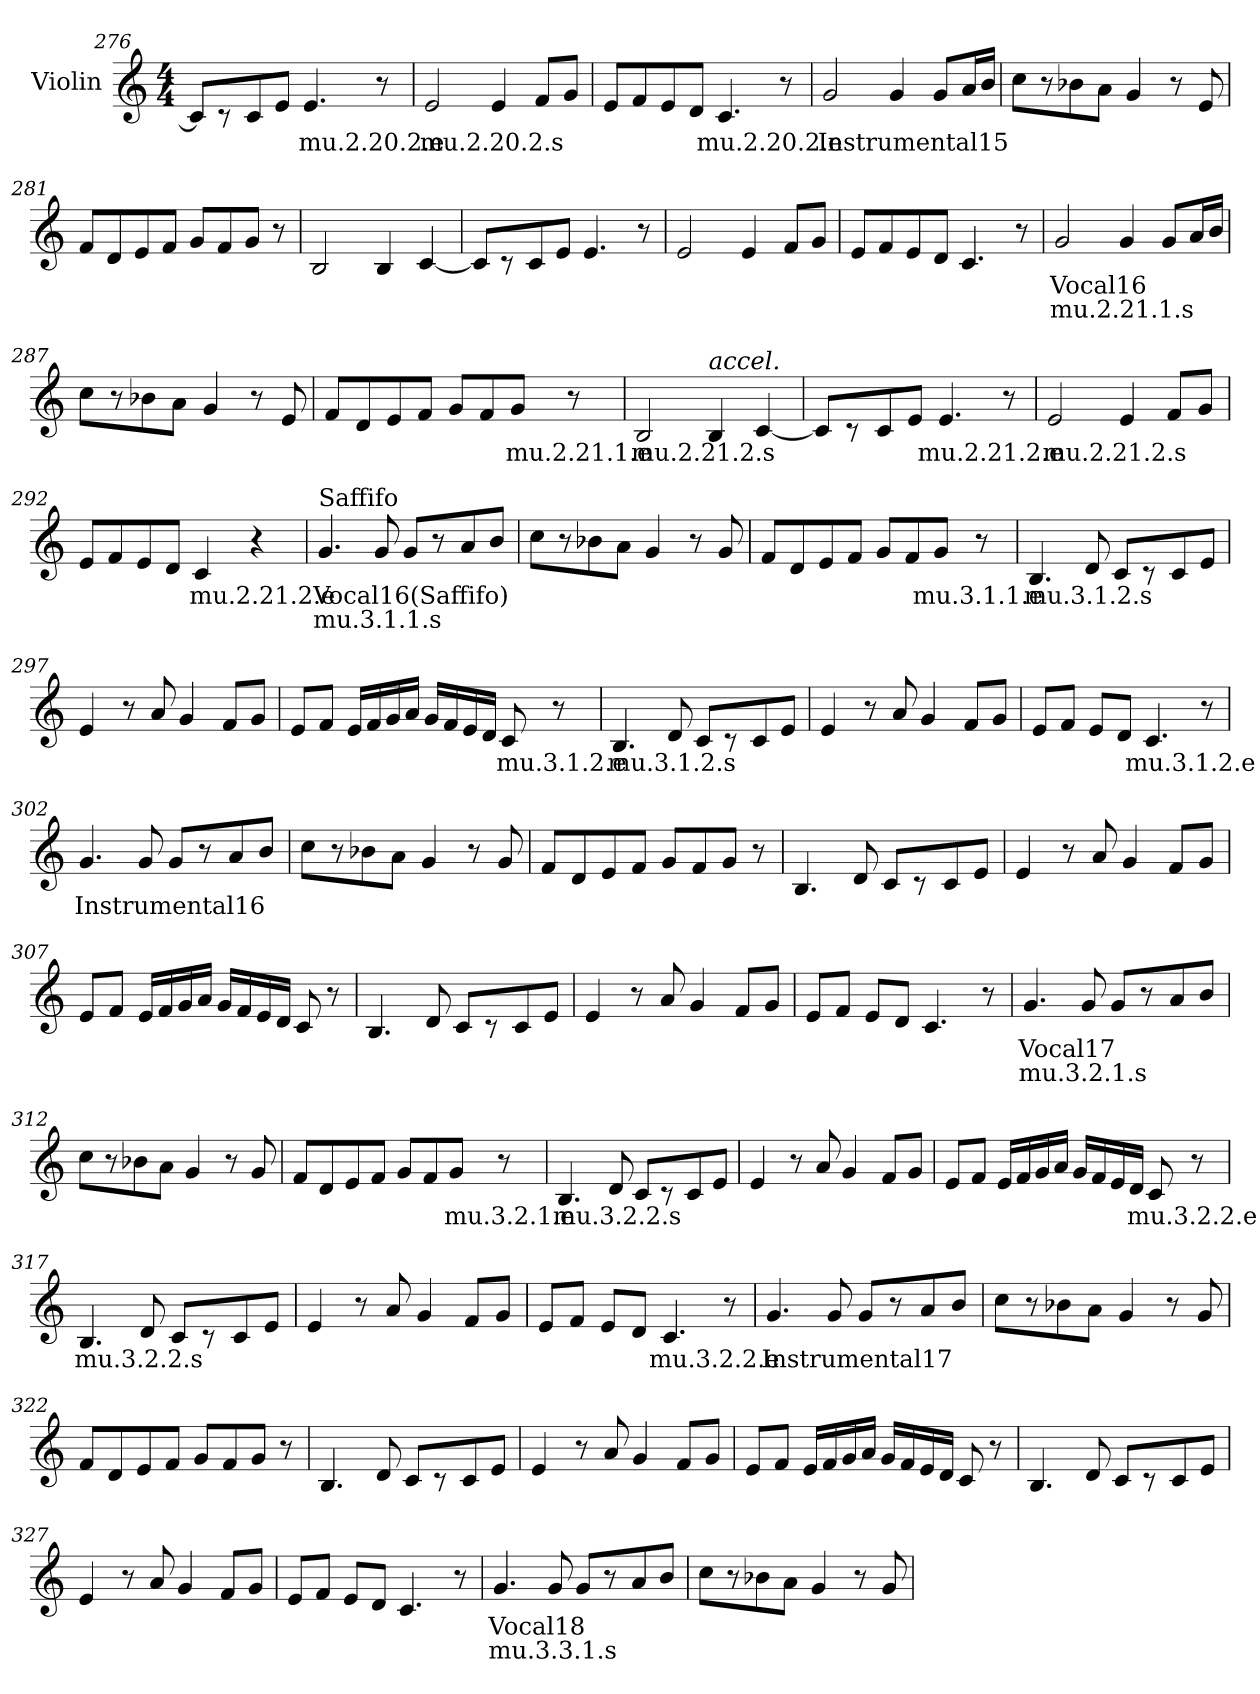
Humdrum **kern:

**kern	**text	**text
*part1	*part1	*part1
*staff1	*staff1	*staff1
*I"Violin	*	*
*clefG2	*	*
*k[]	*	*
*M4/4	*	*
=276	=276	=276
8c/L]	.	.
8r	.	.
8c/	.	.
8e/J	.	.
!	!LO:LY:b	!
4.e/	mu.2.20.2.e	.
8r	.	.
=277	=277	=277
!	!LO:LY:b	!
2e/	mu.2.20.2.s	.
4e/	.	.
8f/L	.	.
8g/J	.	.
!!LO:LB:g=z
=278	=278	=278
8e/L	.	.
8f/	.	.
8e/	.	.
8d/J	.	.
!	!LO:LY:b	!
4.c/	mu.2.20.2.e	.
8r	.	.
!!LO:LB:g=z
=279	=279	=279
!	!LO:LY:b	!
2g/	Instrumental15	.
4g/	.	.
8g/L	.	.
16a/L	.	.
16b/JJ	.	.
=280	=280	=280
8cc\L	.	.
8r	.	.
8b-X\	.	.
8a\J	.	.
4g/	.	.
8r	.	.
8e/	.	.
=281	=281	=281
8f/L	.	.
8d/	.	.
8e/	.	.
8f/J	.	.
8g/L	.	.
8f/	.	.
8g/J	.	.
8r	.	.
=282	=282	=282
2B/	.	.
4B/	.	.
[4c/	.	.
=283	=283	=283
8c/L]	.	.
8r	.	.
8c/	.	.
8e/J	.	.
4.e/	.	.
8r	.	.
!!LO:LB:g=z
=284	=284	=284
2e/	.	.
4e/	.	.
8f/L	.	.
8g/J	.	.
=285	=285	=285
8e/L	.	.
8f/	.	.
8e/	.	.
8d/J	.	.
4.c/	.	.
8r	.	.
=286	=286	=286
!	!LO:LY:b	!LO:LY:b
2g/	Vocal16	mu.2.21.1.s
4g/	.	.
8g/L	.	.
16a/L	.	.
16b/JJ	.	.
=287	=287	=287
8cc\L	.	.
8r	.	.
8b-X\	.	.
8a\J	.	.
4g/	.	.
8r	.	.
8e/	.	.
!!LO:LB:g=z
=288	=288	=288
8f/L	.	.
8d/	.	.
8e/	.	.
8f/J	.	.
8g/L	.	.
8f/	.	.
!	!LO:LY:b	!
8g/J	mu.2.21.1.e	.
8r	.	.
=289	=289	=289
!	!LO:LY:b	!
2B/	mu.2.21.2.s	.
!LO:TX:a:i:t=accel.	!	!
4B/	.	.
[4c/	.	.
=290	=290	=290
8c/L]	.	.
8r	.	.
8c/	.	.
8e/J	.	.
!	!LO:LY:b	!
4.e/	mu.2.21.2.e	.
8r	.	.
=291	=291	=291
!	!LO:LY:b	!
2e/	mu.2.21.2.s	.
4e/	.	.
8f/L	.	.
8g/J	.	.
!!LO:LB:g=z
=292	=292	=292
8e/L	.	.
8f/	.	.
8e/	.	.
8d/J	.	.
!	!LO:LY:b	!
4c/	mu.2.21.2.e	.
4r	.	.
!!LO:PB:g=z
=293	=293	=293
*MM70	*	*
!LO:TX:a:t=Saffifo	!	!
!	!LO:LY:b	!LO:LY:b
4.g/	Vocal16(Saffifo)	mu.3.1.1.s
8g/	.	.
8g/L	.	.
8r	.	.
8a/	.	.
8b/J	.	.
!!LO:LB:g=z
=294	=294	=294
8cc\L	.	.
8r	.	.
8b-X\	.	.
8a\J	.	.
4g/	.	.
8r	.	.
8g/	.	.
=295	=295	=295
8f/L	.	.
8d/	.	.
8e/	.	.
8f/J	.	.
8g/L	.	.
8f/	.	.
!	!LO:LY:b	!
8g/J	mu.3.1.1.e	.
8r	.	.
!!LO:LB:g=z
=296	=296	=296
!	!LO:LY:b	!
4.B/	mu.3.1.2.s	.
8d/	.	.
8c/L	.	.
8r	.	.
8c/	.	.
8e/J	.	.
=297	=297	=297
4e/	.	.
8r	.	.
8a/	.	.
4g/	.	.
8f/L	.	.
8g/J	.	.
=298	=298	=298
8e/L	.	.
8f/J	.	.
16e/LL	.	.
16f/	.	.
16g/	.	.
16a/JJ	.	.
16g/LL	.	.
16f/	.	.
16e/	.	.
16d/JJ	.	.
!	!LO:LY:b	!
8c/	mu.3.1.2.e	.
8r	.	.
!!LO:LB:g=z
=299	=299	=299
!	!LO:LY:b	!
4.B/	mu.3.1.2.s	.
8d/	.	.
8c/L	.	.
8r	.	.
8c/	.	.
8e/J	.	.
=300	=300	=300
4e/	.	.
8r	.	.
8a/	.	.
4g/	.	.
8f/L	.	.
8g/J	.	.
=301	=301	=301
8e/L	.	.
8f/J	.	.
8e/L	.	.
8d/J	.	.
!	!LO:LY:b	!
4.c/	mu.3.1.2.e	.
8r	.	.
=302	=302	=302
!	!LO:LY:b	!
4.g/	Instrumental16	.
8g/	.	.
8g/L	.	.
8r	.	.
8a/	.	.
8b/J	.	.
!!LO:LB:g=z
=303	=303	=303
8cc\L	.	.
8r	.	.
8b-X\	.	.
8a\J	.	.
4g/	.	.
8r	.	.
8g/	.	.
!!LO:LB:g=z
=304	=304	=304
8f/L	.	.
8d/	.	.
8e/	.	.
8f/J	.	.
8g/L	.	.
8f/	.	.
8g/J	.	.
8r	.	.
!!LO:LB:g=z
=305	=305	=305
4.B/	.	.
8d/	.	.
8c/L	.	.
8r	.	.
8c/	.	.
8e/J	.	.
=306	=306	=306
4e/	.	.
8r	.	.
8a/	.	.
4g/	.	.
8f/L	.	.
8g/J	.	.
=307	=307	=307
8e/L	.	.
8f/J	.	.
16e/LL	.	.
16f/	.	.
16g/	.	.
16a/JJ	.	.
16g/LL	.	.
16f/	.	.
16e/	.	.
16d/JJ	.	.
8c/	.	.
8r	.	.
!!LO:LB:g=z
=308	=308	=308
4.B/	.	.
8d/	.	.
8c/L	.	.
8r	.	.
8c/	.	.
8e/J	.	.
=309	=309	=309
4e/	.	.
8r	.	.
8a/	.	.
4g/	.	.
8f/L	.	.
8g/J	.	.
=310	=310	=310
8e/L	.	.
8f/J	.	.
8e/L	.	.
8d/J	.	.
4.c/	.	.
8r	.	.
=311	=311	=311
!	!LO:LY:b	!LO:LY:b
4.g/	Vocal17	mu.3.2.1.s
8g/	.	.
8g/L	.	.
8r	.	.
8a/	.	.
8b/J	.	.
=312	=312	=312
8cc\L	.	.
8r	.	.
8b-X\	.	.
8a\J	.	.
4g/	.	.
8r	.	.
8g/	.	.
!!LO:LB:g=z
=313	=313	=313
8f/L	.	.
8d/	.	.
8e/	.	.
8f/J	.	.
8g/L	.	.
8f/	.	.
!	!LO:LY:b	!
8g/J	mu.3.2.1.e	.
8r	.	.
=314	=314	=314
!	!LO:LY:b	!
4.B/	mu.3.2.2.s	.
8d/	.	.
8c/L	.	.
8r	.	.
8c/	.	.
8e/J	.	.
=315	=315	=315
4e/	.	.
8r	.	.
8a/	.	.
4g/	.	.
8f/L	.	.
8g/J	.	.
!!LO:LB:g=z
=316	=316	=316
8e/L	.	.
8f/J	.	.
16e/LL	.	.
16f/	.	.
16g/	.	.
16a/JJ	.	.
16g/LL	.	.
16f/	.	.
16e/	.	.
16d/JJ	.	.
!	!LO:LY:b	!
8c/	mu.3.2.2.e	.
8r	.	.
!!LO:PB:g=z
=317	=317	=317
!	!LO:LY:b	!
4.B/	mu.3.2.2.s	.
8d/	.	.
8c/L	.	.
8r	.	.
8c/	.	.
8e/J	.	.
=318	=318	=318
4e/	.	.
8r	.	.
8a/	.	.
4g/	.	.
8f/L	.	.
8g/J	.	.
=319	=319	=319
8e/L	.	.
8f/J	.	.
8e/L	.	.
8d/J	.	.
!	!LO:LY:b	!
4.c/	mu.3.2.2.e	.
8r	.	.
=320	=320	=320
!	!LO:LY:b	!
4.g/	Instrumental17	.
8g/	.	.
8g/L	.	.
8r	.	.
8a/	.	.
8b/J	.	.
!!LO:LB:g=z
=321	=321	=321
8cc\L	.	.
8r	.	.
8b-X\	.	.
8a\J	.	.
4g/	.	.
8r	.	.
8g/	.	.
!!LO:LB:g=z
=322	=322	=322
8f/L	.	.
8d/	.	.
8e/	.	.
8f/J	.	.
8g/L	.	.
8f/	.	.
8g/J	.	.
8r	.	.
!!LO:LB:g=z
=323	=323	=323
4.B/	.	.
8d/	.	.
8c/L	.	.
8r	.	.
8c/	.	.
8e/J	.	.
=324	=324	=324
4e/	.	.
8r	.	.
8a/	.	.
4g/	.	.
8f/L	.	.
8g/J	.	.
=325	=325	=325
8e/L	.	.
8f/J	.	.
16e/LL	.	.
16f/	.	.
16g/	.	.
16a/JJ	.	.
16g/LL	.	.
16f/	.	.
16e/	.	.
16d/JJ	.	.
8c/	.	.
8r	.	.
!!LO:LB:g=z
=326	=326	=326
4.B/	.	.
8d/	.	.
8c/L	.	.
8r	.	.
8c/	.	.
8e/J	.	.
=327	=327	=327
4e/	.	.
8r	.	.
8a/	.	.
4g/	.	.
8f/L	.	.
8g/J	.	.
=328	=328	=328
8e/L	.	.
8f/J	.	.
8e/L	.	.
8d/J	.	.
4.c/	.	.
8r	.	.
=329	=329	=329
!	!LO:LY:b	!LO:LY:b
4.g/	Vocal18	mu.3.3.1.s
8g/	.	.
8g/L	.	.
8r	.	.
8a/	.	.
8b/J	.	.
=330	=330	=330
8cc\L	.	.
8r	.	.
8b-X\	.	.
8a\J	.	.
4g/	.	.
8r	.	.
8g/	.	.
=	=	=
*-	*-	*-
